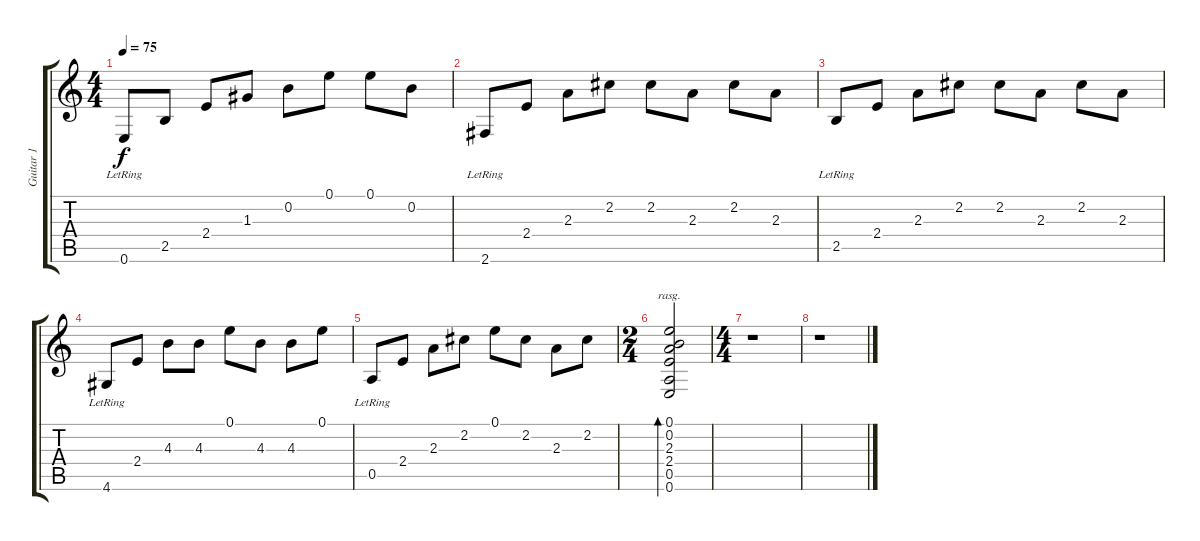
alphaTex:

\track ("Guitar 1" "Guitar 1") {instrument acousticguitarnylon}
\staff {score tabs}
\tuning (E4 B3 G3 D3 A2 E2) {hide}
\ts (4 4)
\tempo 75
\clef g2
\ks c
0.6{lr}.8{dy f} 2.5.8 2.4.8 1.3.8 0.2.8 0.1.8 0.1.8 0.2.8 |
2.6{lr}.8 2.4.8 2.3.8 2.2.8 2.2.8 2.3.8 2.2.8 2.3.8 |
2.5{lr}.8 2.4.8 2.3.8 2.2.8 2.2.8 2.3.8 2.2.8 2.3.8 |
4.6{lr}.8 2.4.8 4.3.8 4.3.8 0.1.8 4.3.8 4.3.8 0.1.8 |
0.5{lr}.8 2.4.8 2.3.8 2.2.8 0.1.8 2.2.8 2.3.8 2.2.8 |
\ts (2 4)
(0.1 0.2 2.3 2.4 0.5 0.6).2{bd 240 rasg ii} |
\ts (4 4)
r.1 |
r.1
